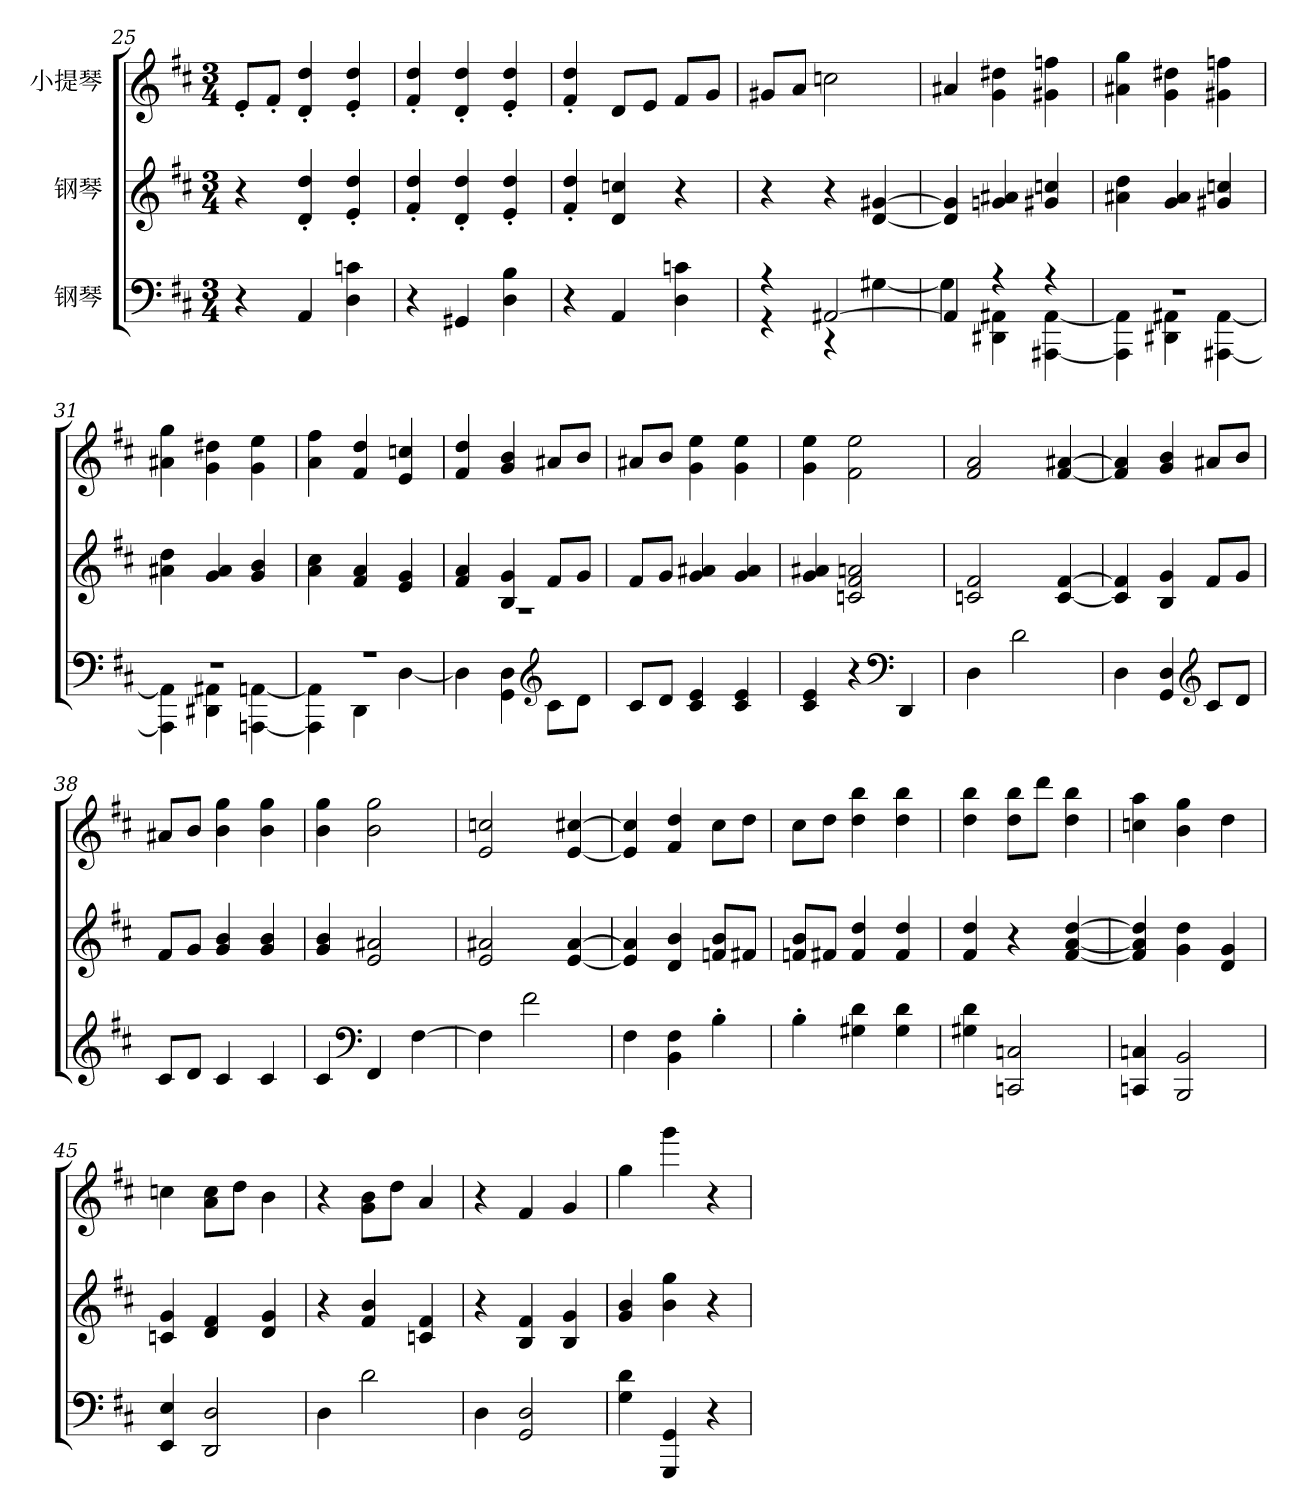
**kern	**kern	**kern
*part3	*part2	*part1
*staff3	*staff2	*staff1
*I"钢琴	*I"钢琴	*I"小提琴
*clefF4	*clefG2	*clefG2
*k[f#c#]	*k[f#c#]	*k[f#c#]
*M3/4	*M3/4	*M3/4
=25	=25	=25
4r	4r	8e'/L
.	.	8f#'/J
4AA/	4d/' 4dd/'	4d/' 4dd/'
4D\ 4cn\	4e/' 4dd/'	4e/' 4dd/'
=26	=26	=26
4r	4f#/' 4dd/'	4f#/' 4dd/'
4GG#X/	4d/' 4dd/'	4d/' 4dd/'
4D\ 4B\	4e/' 4dd/'	4e/' 4dd/'
=27	=27	=27
4r	4f#/' 4dd/'	4f#/' 4dd/'
4AA/	4d/ 4ccn/	8d/L
.	.	8e/J
4D\ 4cn\	4r	8f#/L
.	.	8g/J
=28	=28	=28
*^	*	*
4r	4r	4r	8g#X/L
.	.	.	8a/J
[2AA#X/	4r	4r	2ccn\
.	[4G#X\	[4d/ [4g#X/	.
!!LO:PB:g=z
=29	=29	=29	=29
4AA#/]	4G#\]	4d/] 4g#/]	4a#X/
4r	4DD#X\ 4AA#X\	4gn/ 4a#X/	4g\ 4dd#X\
4r	[4AAA#X\ [4AA#\	4g#X/ 4ccn/	4g#X\ 4ffn\
=30	=30	=30	=30
2.r	4AAA#\] 4AA#\]	4a#X\ 4dd\	4a#X\ 4gg\
.	4DD#X\ 4AA#X\	4g/ 4a#/	4g\ 4dd#X\
.	[4AAA#X\ [4AA#\	4g#X/ 4ccn/	4g#X\ 4ffn\
=31	=31	=31	=31
2.r	4AAA#\] 4AA#\]	4a#X\ 4dd\	4a#X\ 4gg\
.	4DD#X\ 4AA#X\	4g/ 4a#/	4g\ 4dd#X\
.	[4AAAn\ [4AAn\	4g/ 4b/	4g\ 4ee\
=32	=32	=32	=32
2.r	4AAA\] 4AA\]	4a\ 4cc#\	4a\ 4ff#\
.	4DD\	4f#/ 4a/	4f#/ 4dd/
.	[4D\	4e/ 4g/	4e/ 4ccn/
=33	=33	=33	=33
2.r	4D\]	4f#/ 4a/	4f#/ 4dd/
.	4GG\ 4D\	4B/ 4g/	4g/ 4b/
*clefG2	*	*	*
.	8c#\L	8f#/L	8a#X/L
.	8d\J	8g/J	8b/J
*v	*v	*	*
!!LO:LB:g=z
=34	=34	=34
8c#/L	8f#/L	8a#X/L
8d/J	8g/J	8b/J
4c#/ 4e/	4g/ 4a#X/	4g\ 4ee\
4c#/ 4e/	4g/ 4a#/	4g\ 4ee\
=35	=35	=35
4c#/ 4e/	4g/ 4a#X/	4g\ 4ee\
4r	2cn/ 2f#/ 2an/	2f#\ 2ee\
*clefF4	*	*
4DD/	.	.
=36	=36	=36
4D\	2cn/ 2f#/	2f#/ 2a/
2d\	.	.
.	[4c/ [4f#/	[4f#/ [4a#X/
=37	=37	=37
4D\	4c/] 4f#/]	4f#/] 4a#/]
4GG/ 4D/	4B/ 4g/	4g/ 4b/
*clefG2	*	*
8c#/L	8f#/L	8a#X/L
8d/J	8g/J	8b/J
=38	=38	=38
8c#/L	8f#/L	8a#X/L
8d/J	8g/J	8b/J
4c#/	4g/ 4b/	4b\ 4gg\
4c#/	4g/ 4b/	4b\ 4gg\
=39	=39	=39
4c#/	4g/ 4b/	4b\ 4gg\
*clefF4	*	*
4FF#/	2e/ 2a#X/	2b\ 2gg\
[4F#\	.	.
=40	=40	=40
4F#\]	2e/ 2a#X/	2e/ 2ccn/
2f#\	.	.
.	[4e/ [4a#/	[4e/ [4cc#X/
!!LO:LB:g=z
=41	=41	=41
4F#\	4e/] 4a#/]	4e/] 4cc#/]
4BB\ 4F#\	4d/ 4b/	4f#/ 4dd/
4B'\	8fn/ 8b/L	8cc#\L
.	8f#X/J	8dd\J
=42	=42	=42
4B'\	8fn/ 8b/L	8cc#\L
.	8f#X/J	8dd\J
4G#X\ 4d\	4f#/ 4dd/	4dd\ 4bb\
4G#\ 4d\	4f#/ 4dd/	4dd\ 4bb\
=43	=43	=43
4G#X\ 4d\	4f#/ 4dd/	4dd\ 4bb\
2CCn/ 2Cn/	4r	8dd\ 8bb\L
.	.	8ddd\J
.	[4f#/ [4a/ [4dd/	4dd\ 4bb\
=44	=44	=44
4CCn/ 4Cn/	4f#/] 4a/] 4dd/]	4ccn\ 4aa\
2BBB/ 2BB/	4g\ 4dd\	4b\ 4gg\
.	4d/ 4g/	4dd\
=45	=45	=45
4EE/ 4E/	4cn/ 4g/	4ccn\
2DD/ 2D/	4d/ 4f#/	8a\ 8cc\L
.	.	8dd\J
.	4d/ 4g/	4b\
=46	=46	=46
4D\	4r	4r
*	*	*MM110
2d\	4f#/ 4b/	8g\ 8b\L
.	.	8dd\J
.	4cn/ 4f#/	4a/
=47	=47	=47
4D\	4r	4r
2GG/ 2D/	4B/ 4f#/	4f#/
.	4B/ 4g/	4g/
=48	=48	=48
4G\ 4d\	4g/ 4b/	4gg\
4GGG/ 4GG/	4b\ 4gg\	4ggg\
4r	4r	4r
=	=	=
*-	*-	*-
